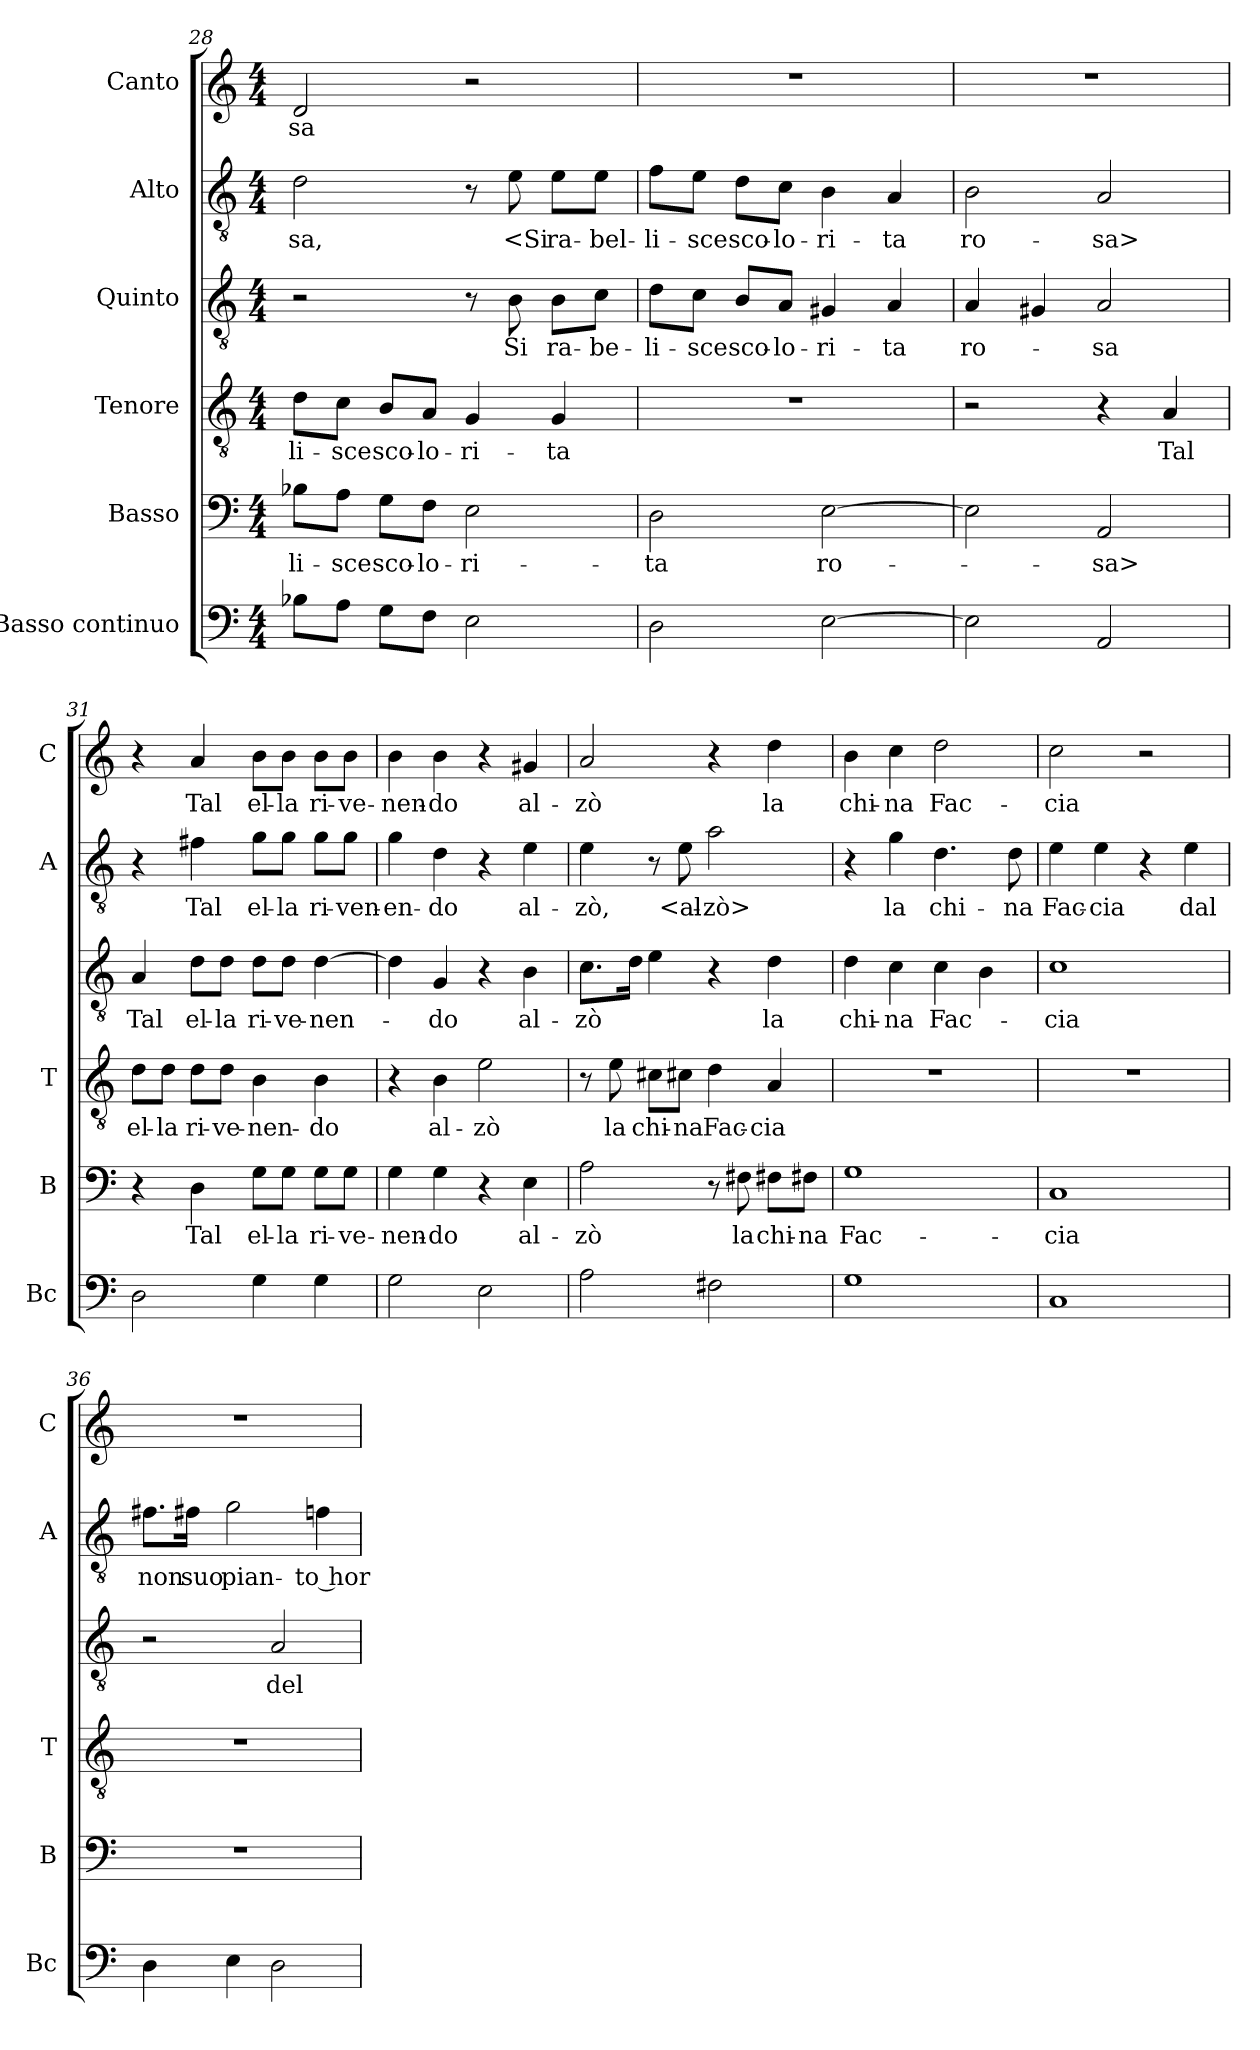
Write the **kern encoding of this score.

**kern	**kern	**text	**kern	**text	**kern	**text	**kern	**text	**kern	**text
*part6	*part5	*part5	*part4	*part4	*part3	*part3	*part2	*part2	*part1	*part1
*staff6	*staff5	*staff5	*staff4	*staff4	*staff3	*staff3	*staff2	*staff2	*staff1	*staff1
*I"Basso continuo	*I"Basso	*	*I"Tenore	*	*I"Quinto	*	*I"Alto	*	*I"Canto	*
*I'Bc	*I'B	*	*I'T	*	*	*	*I'A	*	*I'C	*
*clefF4	*clefF4	*	*clefGv2	*	*clefGv2	*	*clefGv2	*	*clefG2	*
*k[]	*k[]	*	*k[]	*	*k[]	*	*k[]	*	*k[]	*
*C:	*C:	*	*C:	*	*C:	*	*C:	*	*C:	*
*M4/4	*M4/4	*	*M4/4	*	*M4/4	*	*M4/4	*	*M4/4	*
=28	=28	=28	=28	=28	=28	=28	=28	=28	=28	=28
8B-X\L	8B-X\L	-li-	8d\L	-li-	2r	.	2d	-sa,	2d	-sa
8A\J	8A\J	-sce	8c\J	-sce	.	.	.	.	.	.
8G\L	8G\L	sco-	8B/L	sco-	.	.	.	.	.	.
8F\J	8F\J	-lo-	8A/J	-lo-	.	.	.	.	.	.
2E	2E	-ri-	4G	-ri-	8r	.	8r	.	2r	.
.	.	.	.	.	8B	Si	8e	<Si	.	.
.	.	.	4G	-ta	8B\L	ra-	8e\L	ra-	.	.
.	.	.	.	.	8c\J	-be-	8e\J	-bel-	.	.
=29	=29	=29	=29	=29	=29	=29	=29	=29	=29	=29
2D	2D	-ta	1r	.	8d\L	-li-	8f\L	-li-	1r	.
.	.	.	.	.	8c\J	-sce	8e\J	-sce	.	.
.	.	.	.	.	8B/L	sco-	8d\L	sco-	.	.
.	.	.	.	.	8A/J	-lo-	8c\J	-lo-	.	.
[2E	[2E	ro-	.	.	4G#X	-ri-	4B	-ri-	.	.
.	.	.	.	.	4A	-ta	4A	-ta	.	.
=30	=30	=30	=30	=30	=30	=30	=30	=30	=30	=30
2E]	2E]	.	2r	.	4A	ro-	2B	ro-	1r	.
.	.	.	.	.	4G#X	.	.	.	.	.
2AA	2AA	-sa>	4r	.	2A	-sa	2A	-sa>	.	.
.	.	.	4A	Tal	.	.	.	.	.	.
=31	=31	=31	=31	=31	=31	=31	=31	=31	=31	=31
2D	4r	.	8d\L	el-	4A	Tal	4r	.	4r	.
.	.	.	8d\J	-la	.	.	.	.	.	.
.	4D	Tal	8d\L	ri-	8d\L	el-	4f#X	Tal	4a	Tal
.	.	.	8d\J	-ve-	8d\J	-la	.	.	.	.
4G	8G\L	el-	4B	-nen-	8d\L	ri-	8g\L	el-	8b\L	el-
.	8G\J	-la	.	.	8d\J	-ve-	8g\J	-la	8b\J	-la
4G	8G\L	ri-	4B	-do	[4d	-nen-	8g\L	ri-	8b\L	ri-
.	8G\J	-ve-	.	.	.	.	8g\J	-ven-	8b\J	-ve-
=32	=32	=32	=32	=32	=32	=32	=32	=32	=32	=32
2G	4G	-nen-	4r	.	4d]	.	4g	-en-	4b	-nen-
.	4G	-do	4B	al-	4G	-do	4d	-do	4b	-do
2E	4r	.	2e	-zò	4r	.	4r	.	4r	.
.	4E	al-	.	.	4B	al-	4e	al-	4g#X	al-
=33	=33	=33	=33	=33	=33	=33	=33	=33	=33	=33
2A	2A	-zò	8r	.	8.c\L	-zò	4e	-zò,	2a	-zò
.	.	.	8e	la	.	.	.	.	.	.
.	.	.	.	.	16d\Jk	.	.	.	.	.
.	.	.	8c#X\L	chi-	4e	.	8r	.	.	.
.	.	.	8c#X\J	-na	.	.	8e	<al-	.	.
2F#X	8r	.	4d	Fac-	4r	.	2a	-zò>	4r	.
.	8F#X	la	.	.	.	.	.	.	.	.
.	8F#X\L	chi-	4A	-cia	4d	la	.	.	4dd	la
.	8F#X\J	-na	.	.	.	.	.	.	.	.
=34	=34	=34	=34	=34	=34	=34	=34	=34	=34	=34
1G	1G	Fac-	1r	.	4d	chi-	4r	.	4b	chi-
.	.	.	.	.	4c	-na	4g	la	4cc	-na
.	.	.	.	.	4c	Fac-	4.d	chi-	2dd	Fac-
.	.	.	.	.	4B	.	.	.	.	.
.	.	.	.	.	.	.	8d	-na	.	.
=35	=35	=35	=35	=35	=35	=35	=35	=35	=35	=35
1C	1C	-cia	1r	.	1c	-cia	4e	Fac-	2cc	-cia
.	.	.	.	.	.	.	4e	-cia	.	.
.	.	.	.	.	.	.	4r	.	2r	.
.	.	.	.	.	.	.	4e	dal	.	.
=36	=36	=36	=36	=36	=36	=36	=36	=36	=36	=36
4D	1r	.	1r	.	2r	.	8.f#X\L	non	1r	.
.	.	.	.	.	.	.	16f#X\Jk	suo	.	.
4E	.	.	.	.	.	.	2g	pian-	.	.
2D	.	.	.	.	2A	del	.	.	.	.
.	.	.	.	.	.	.	4fn	-to hor	.	.
=	=	=	=	=	=	=	=	=	=	=
*-	*-	*-	*-	*-	*-	*-	*-	*-	*-	*-
